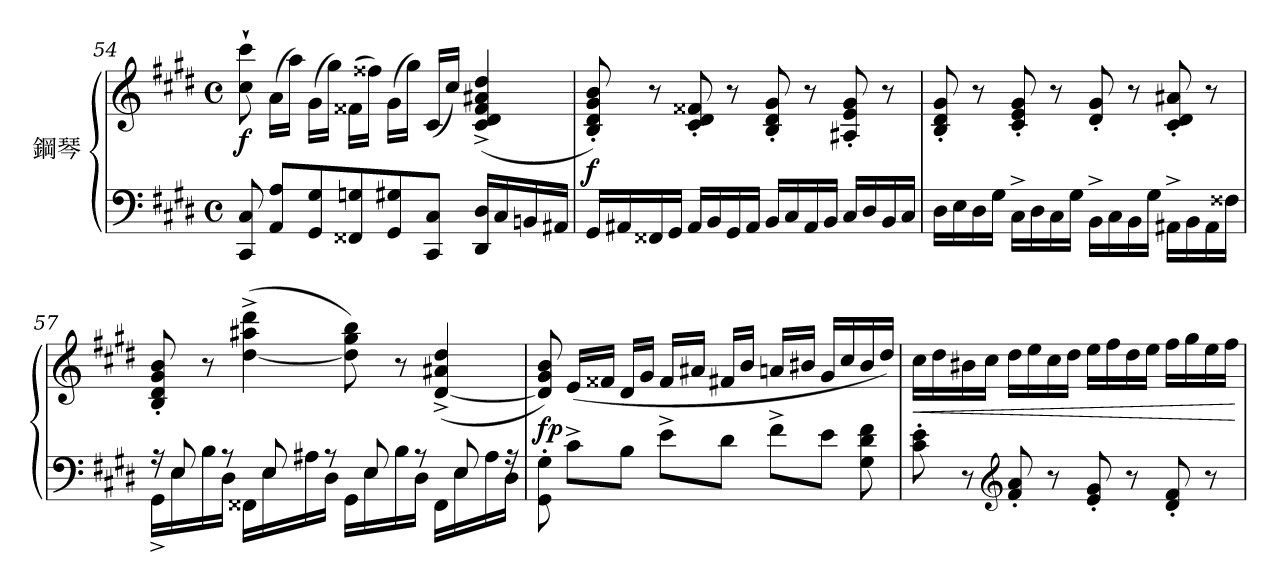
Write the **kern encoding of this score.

**kern	**kern	**dynam
*part1	*part1	*part1
*staff2	*staff1	*staff1/2
*I"鋼琴	*	*
*clefF4	*clefG2	*
*k[f#c#g#d#]	*k[f#c#g#d#]	*
*M4/4	*M4/4	*
*met(c)	*met(c)	*
=54	=54	=54
!	!	!LO:DY:b
8CC#/ 8C#/	8cc#\` 8ccc#\`	f
8AA/ 8A/L	(>16a\LL	.
.	16aa\JJ)	.
8GG#/ 8G#/	(>16g#\LL	.
.	16gg#\JJ)	.
8FF##X/ 8Gn/	(>16f##X\LL	.
.	16ff##X\JJ)	.
8GG#/ 8G#X/	(>16g#\LL	.
.	16gg#\JJ)	.
8CC#/ 8C#/J	(<16c#/LL	.
.	16cc#/JJ)	.
16DD#/ 16D#/LL	(>4c#/^ 4d#/^ 4f##/^ 4a#X/^ 4dd#/^	.
16C#/	.	.
16BBn/	.	.
16AA#X/JJ	.	.
=55	=55	=55
!	!	!LO:DY:b
16GG#/LL	8B/' 8d#/' 8g#/' 8b/')	f
16AA#X/	.	.
16FF##X/	8r	.
16GG#/JJ	.	.
16AA#/LL	8c#/' 8d#/' 8f##X/'	.
16BB/	.	.
16GG#/	8r	.
16AA#/JJ	.	.
16BB/LL	8B/' 8d#/' 8g#/'	.
16C#/	.	.
16AA#/	8r	.
16BB/JJ	.	.
16C#/LL	8A#X/' 8e/' 8g#/'	.
16D#/	.	.
16BB/	8r	.
16C#/JJ	.	.
!!LO:LB:g=z
=56	=56	=56
16D#\LL	8B/' 8d#/' 8g#/'	.
16E\	.	.
16D#\	8r	.
16G#\JJ	.	.
16C#^\LL	8c#/' 8e/' 8g#/'	.
16D#\	.	.
16C#\	8r	.
16G#\JJ	.	.
16BB^\LL	8d#/' 8g#/'	.
16C#\	.	.
16BB\	8r	.
16G#\JJ	.	.
16AA#X^\LL	8c#/' 8d#/' 8a#X/'	.
16BB\	.	.
16AA#\	8r	.
16F##X\JJ	.	.
=57	=57	=57
*^	*	*
16rA	16GG#^\LL	8B/' 8d#/' 8g#/' 8b/'	.
8E/	16E\	.	.
.	16B\	8r	.
8rA	16D#\JJ	.	.
.	16FF##X\LL	(>[4dd#\^ 4aa#X\^ 4ddd#\^	.
8E/	16E\	.	.
.	16A#X\	.	.
8rA	16D#\JJ	.	.
.	16GG#\LL	8dd#\] 8gg#\ 8bb\)	.
8E/	16E\	.	.
.	16B\	8r	.
8rA	16D#\JJ	.	.
.	16FF##\LL	(>[4d#/^ 4a#X/^ 4dd#/^	.
8E/	16E\	.	.
.	16A#\	.	.
16rA	16D#\JJ	.	.
=58	=58	=58	=58
!	!	!	!LO:DY:b
*v	*v	*	*
8GG#\' 8G#\'	8d#/] 8g#/ 8b/)	fp
8c#^\L	(>16e/LL	.
.	16f##X/JJ	.
8B\J	16d#/LL	.
.	16g#/JJ	.
8e^\L	16f##/LL	.
.	16a#X/JJ	.
8d#\J	16f#X/LL	.
.	16b/JJ	.
8f#^\L	16an/LL	.
.	16b#X/JJ	.
8e\J	16g#/LL	.
.	16cc#/	.
8G#\ 8d#\ 8f#\	16b#/	.
.	16dd#/JJ)	.
!!LO:LB:g=z
=59	=59	=59
!	!	!LO:HP:b
8c#\' 8e\'	16cc#\LL	<
.	16dd#\	.
8r	16b#X\	.
.	16cc#\JJ	.
*clefG2	*	*
8f#/' 8a/'	16dd#\LL	.
.	16ee\	.
8r	16cc#\	.
.	16dd#\JJ	.
8e/' 8g#/'	16ee\LL	.
.	16ff#\	.
8r	16dd#\	.
.	16ee\JJ	.
8d#/' 8f#/'	16ff#\LL	.
.	16gg#\	.
8r	16ee\	.
.	16ff#\JJ	.
.	.	[
=	=	=
*-	*-	*-
